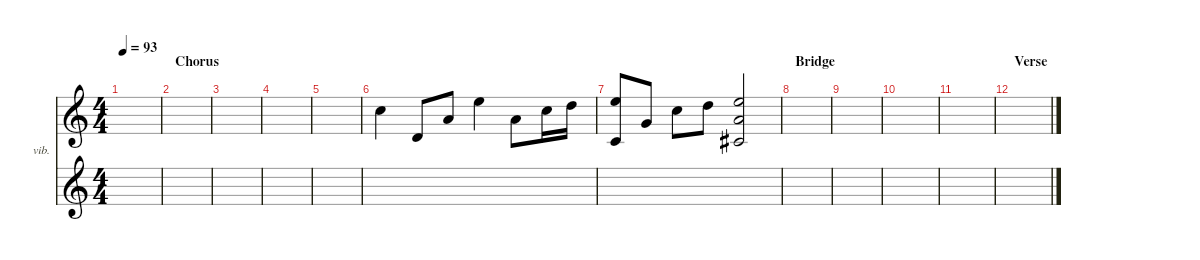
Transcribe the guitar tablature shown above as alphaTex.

\defaultSystemsLayout 4
\hideDynamics
\bracketExtendMode nobrackets
\firstSystemTrackNameOrientation horizontal
\otherSystemsTrackNameOrientation horizontal
\track ("Vibraphone" "vib.") {solo instrument vibraphone}
\staff {score}
\tuning (E4 B3 G3 D3 A2 E2)
\ts (4 4)
\scale
1.09919
\tempo 93
\accidentals auto
\clef g2
\ottava regular
\simile none
\ks c
|
\section ("" "Chorus")
\scale
0.977463 |
\scale
0.945884 |
\scale
0.977463 |
\scale
1.06761 |
\scale
0.977463 8.1.4{beam Down} 3.2.8{beam Up} 5.1.8{beam Up} 12.1.4{beam Down} 5.1.8{beam Down} 8.1.16{beam Down} 15.2.16{beam Down} |
\scale
0.977463 (12.1 10.4).8{beam Up} 3.1.8{beam Up} 8.1.8{beam Down} 10.1.8{beam Down} (12.1 2.2{acc #} 14.3).2{beam Up} |
\section ("" "Bridge")
\scale
0.977463 |
\scale
1.09129 |
\scale
0.969568 |
\scale
0.969568 |
\section ("" "Verse")
\scale
0.969568 |
\scale
1.09129 |
\scale
0.969568 |
\scale
0.969568 |
\scale
0.969568
\staff {score}
\tuning (E4 B3 G3 D3 A2 E2)
\clef g2
\ottava regular
\simile none
\ks c
|
|
|
|
|
|
|
|
|
|
|
|
|
|
|
